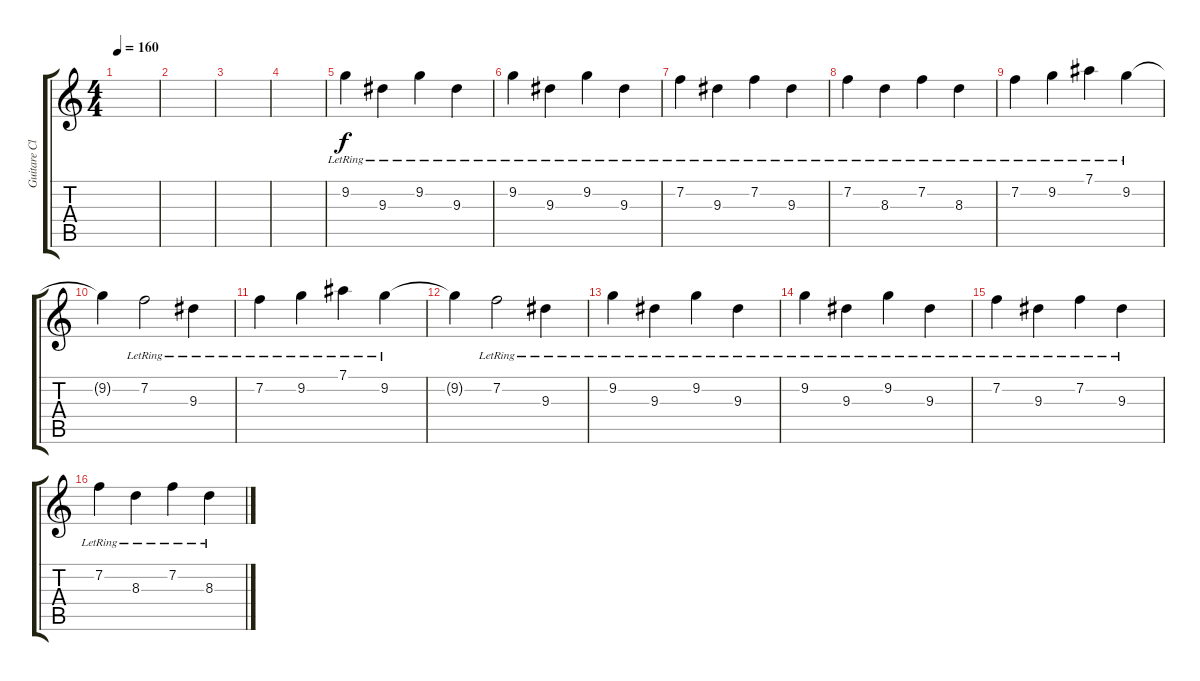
\track ("Guitare Clean" "Guitare Cl") {instrument electricguitarjazz}
\staff {score tabs}
\tuning (Eb4 Bb3 Gb3 Db3 Ab2 Eb2) {hide}
\ts (4 4)
\tempo 160
\clef g2
\ks c
|
|
|
|
9.2{lr}.4 9.3{lr}.4 9.2{lr}.4 9.3{lr}.4 |
9.2{lr}.4 9.3{lr}.4 9.2{lr}.4 9.3{lr}.4 |
7.2{lr}.4 9.3{lr}.4 7.2{lr}.4 9.3{lr}.4 |
7.2{lr}.4 8.3{lr}.4 7.2{lr}.4 8.3{lr}.4 |
7.2{lr}.4 9.2{lr}.4 7.1{lr}.4 9.2{lr}.4 |
9.2{t}.4 7.2{lr}.2 9.3{lr}.4 |
7.2{lr}.4 9.2{lr}.4 7.1{lr}.4 9.2{lr}.4 |
9.2{t}.4 7.2{lr}.2 9.3{lr}.4 |
9.2{lr}.4 9.3{lr}.4 9.2{lr}.4 9.3{lr}.4 |
9.2{lr}.4 9.3{lr}.4 9.2{lr}.4 9.3{lr}.4 |
7.2{lr}.4 9.3{lr}.4 7.2{lr}.4 9.3{lr}.4 |
7.2{lr}.4 8.3{lr}.4 7.2{lr}.4 8.3{lr}.4
